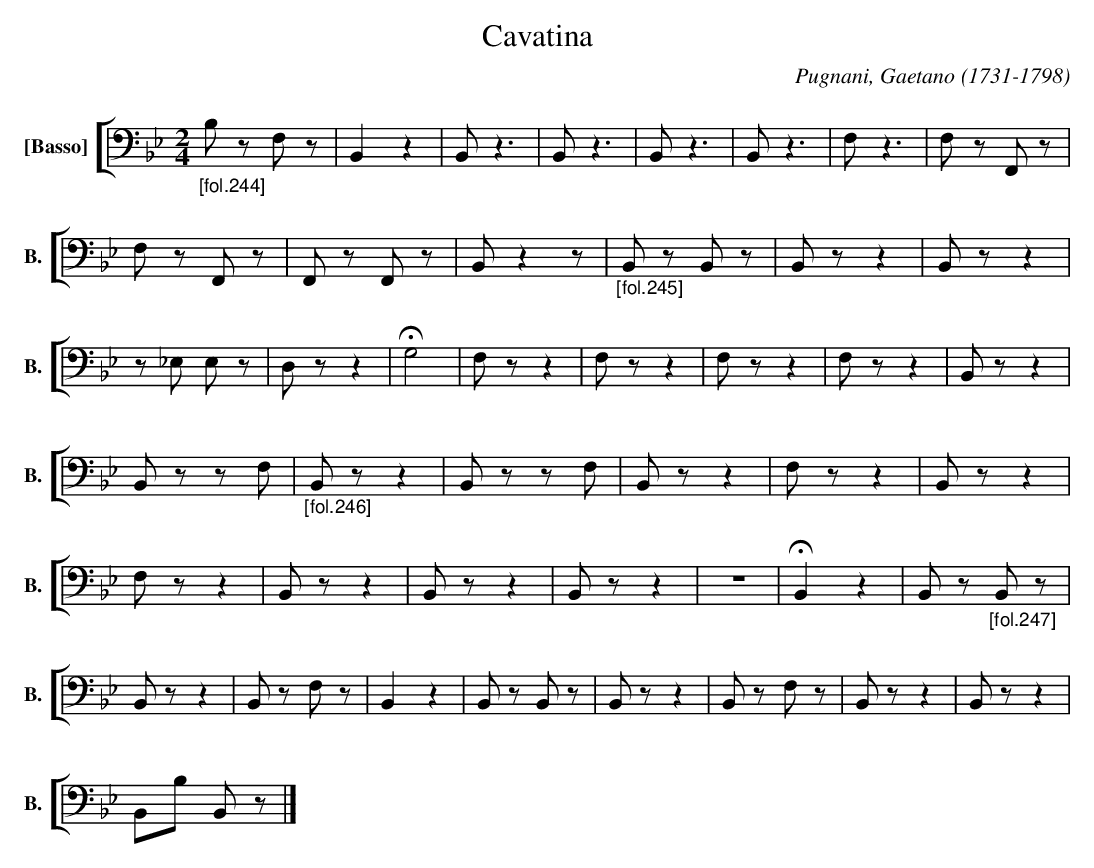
X:1
T:Cavatina
C:Pugnani, Gaetano (1731-1798)
M:2/4
L:1/4
K:Bb
V: 14 clef=bass name="[Basso]" sname="B."
%%staves [ 14 ]
"_[fol.244]" [L:1/8] B, z F, z|B,,2 z2| B,,z3|B,,z3| B,,z3| B,,z3|F,z3 | F,z F,,z | F,z F,,z | F,,z F,,z |B,,z2z | \
"_[fol.245]" B,,z B,,z | B,,zz2 | B,,zz2 | z_E, E,z | D,z z2 | !fermata!G,4 | F,z z2 | F,zz2 | F,zz2 | F,zz2 | \
             B,,zz2 | B,,z zF, |  \
"_[fol.246]" B,,z z2 | B,,z zF, | B,,zz2 | F,zz2 | B,,zz2 | F,zz2 | B,,zz2 | B,,zz2 | B,,zz2| Z | !fermata! B,,2z2 | B,,z \
"_[fol.247]" B,,z | B,, z z2 | B,, z F, z | B,,2 z2 | B,, z B,, z |$ B,, z z2 | B,, z F, z | B,, z z2 | B,, z z2 |
B,,B, B,, z |]   \
